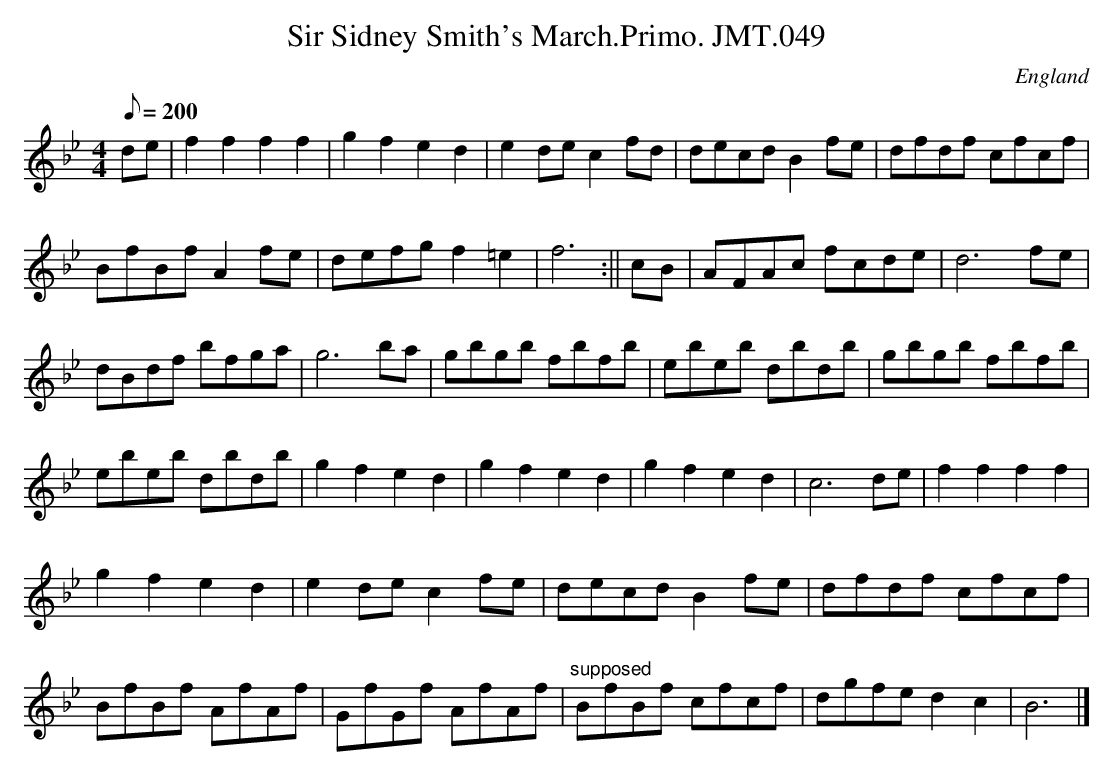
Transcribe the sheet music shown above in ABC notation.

X:1
T:Sir Sidney Smith's March.Primo. JMT.049
M:4/4
L:1/8
Q:200
O:England
K:Bb
de|f2f2f2f2|g2f2e2d2|e2dec2fd|decdB2fe|dfdf cfcf|!
BfBfA2fe|defgf2=e2|f6:||cB|AFAc fcde|d6fe|!
dBdf bfga|g6ba|gbgb fbfb|ebeb dbdb|gbgb fbfb|!
ebeb dbdb|g2f2e2d2|g2f2e2d2|g2f2e2d2|c6de|f2f2f2f2|!
g2f2e2d2|e2dec2fe|decdB2fe|dfdf cfcf|!
BfBf AfAf|GfGf AfAf|"supposed"BfBf cfcf|dgfe d2c2|B6|]
